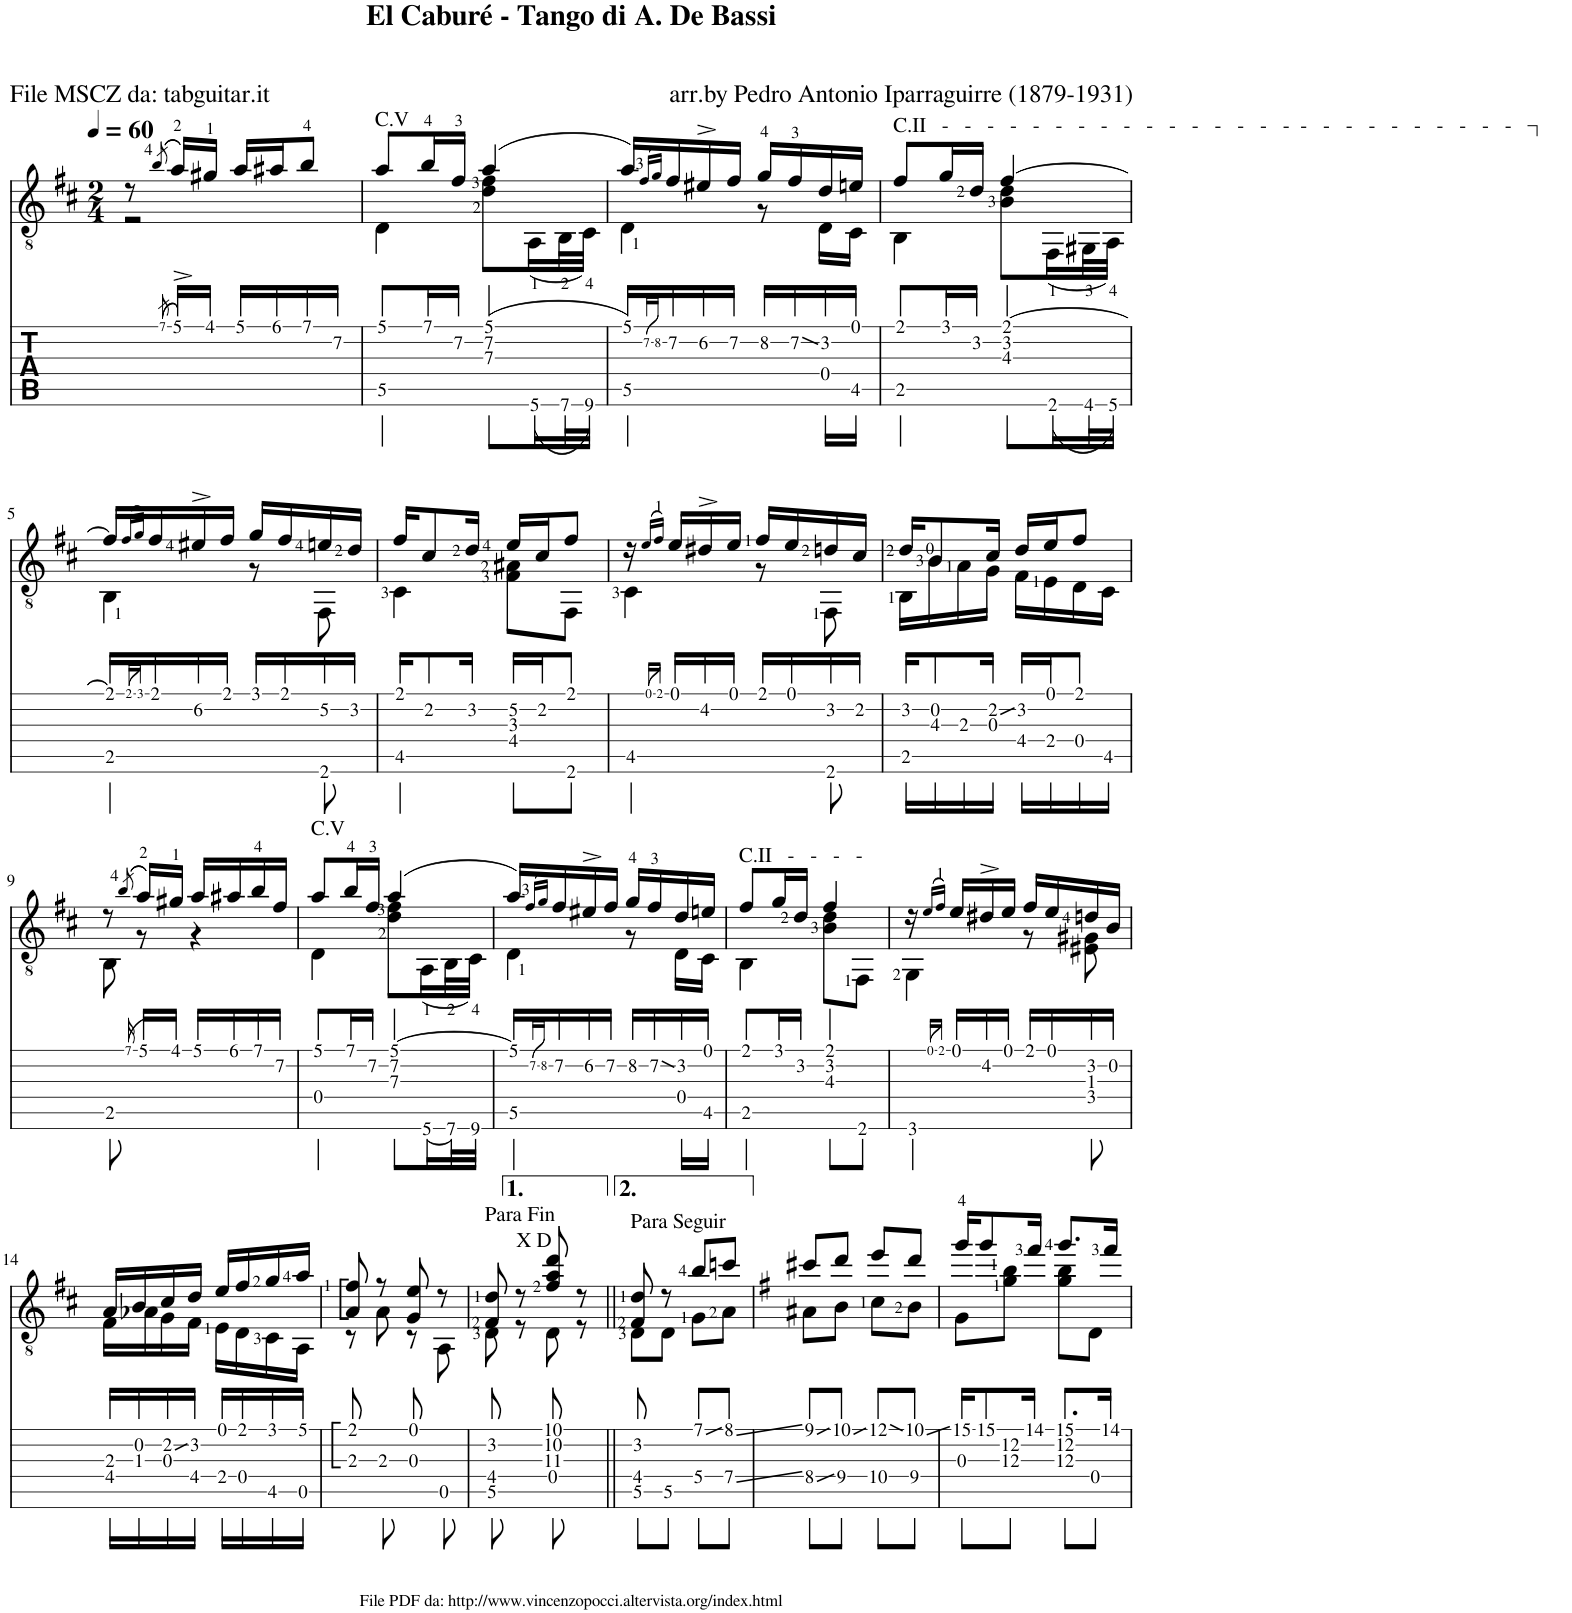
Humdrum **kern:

**kern	**kern
*part2	*part1
*staff2	*staff1
*I"Chitarra classica (Intavolatura)	*I"Guitar
*stria6	*
*	*clefGv2
*k[f#c#]	*k[f#c#]
*M2/4	*M2/4
*MM60	*MM60
=1	=1
*^	*^
8r	2r	8r	2r
((8qb/	.	((8qb/	.
16a^/LL))	.	16a/LL))	.
16g#X/JJ	.	16g#X/JJ	.
16a/LL	.	16a/LL	.
16a#X/	.	16a#X/J	.
16b/	.	8b/J	.
16f#/JJ	.	.	.
=2	=2	=2	=2
!	!	!LO:TX:a:t=C.V	!
8a/L	4D\	8a/L	4D\
16b/L	.	16b/L	.
16f#/JJ	.	16f#/JJ	.
(4a/	8d\ 8f#\L	(4a/	8d\ 8f#\L
.	(16AA\L	.	(16AA\L
.	32BB\L	.	32BB\L
.	32C#\JJJ)	.	32C#\JJJ)
=3	=3	=3	=3
16a/LL)	4D\	16a/LL)	4D\
(16qf#/LL	.	(16qf#/LL	.
16qg/JJ)	.	16qg/JJ)	.
16f#/	.	16f#/	.
16e#X/	.	16e#X^/	.
16f#/JJ	.	16f#/JJ	.
16g/LL	8r	16g/LL	8r
16f#/	.	16f#/	.
16d/	16D\LL	16d/	16D\LL
16en/JJ	16C#\JJ	16en/JJ	16C#\JJ
=4	=4	=4	=4
!	!	!LO:TX:a:t=C.II   -   -   -   -   -   -   -   -   -   -   -   -   -   -   -   -  -   -   -   -   -   -   -   -   -   -   ┐	!
8f#/L	4BB\	8f#/L	4BB\
16g/L	.	16g/L	.
16d/JJ	.	16d/JJ	.
[4f#/	8B\ 8d\L	[4f#/	8B\ 8d\L
.	(16FF#\L	.	(16FF#\L
.	32GG#X\L	.	32GG#X\L
.	32AA\JJJ)	.	32AA\JJJ)
!!LO:LB:g=z	!!
=5	=5	=5	=5
16f#/LL]	4BB\	16f#/LL]	4BB\
(16qf#/LL	.	(16qf#/LL	.
16qg/JJ)	.	16qg/JJ)	.
16f#/	.	16f#/	.
16e#X/	.	16e#X^/	.
16f#/JJ	.	16f#/JJ	.
16g/LL	8r	16g/LL	8r
16f#/	.	16f#/	.
16en/	8FF#\	16en/	8FF#\
16d/JJ	.	16d/JJ	.
=6	=6	=6	=6
16f#/KL	4C#\	16f#/KL	4C#\
8c#/	.	8c#/	.
16d/Jk	.	16d/Jk	.
16e/LL	8F#\ 8A#X\L	16e/LL	8F#\ 8A#X\L
16c#/J	.	16c#/J	.
8f#/J	8FF#\J	8f#/J	8FF#\J
=7	=7	=7	=7
16r	4C#\	16r	4C#\
(16qe/LL	.	(16qe/LL	.
16qf#/JJ)	.	16qf#/JJ)	.
16e/LL	.	16e/LL	.
16d#X/	.	16d#X^/	.
16e/JJ	.	16e/JJ	.
16f#/LL	8r	16f#/LL	8r
16e/	.	16e/	.
16dn/	8FF#\	16dn/	8FF#\
16c#/JJ	.	16c#/JJ	.
=8	=8	=8	=8
16d/KL	16BB\LL	16d/KL	16BB\LL
8B/	16B\	8B/	16B\
.	16A\	.	16A\
16c#/Jk	16G\JJ	16c#/Jk	16G\JJ
16d/LL	16F#\LL	16d/LL	16F#\LL
16e/J	16E\	16e/J	16E\
8f#/J	16D\	8f#/J	16D\
.	16C#\JJ	.	16C#\JJ
!!LO:LB:g=z	!!
=9	=9	=9	=9
8r	8BB\	8r	8BB\
(16qb/	.	((8qb/	.
16a/LL)	8r	16a/LL))	8r
16g#X/JJ	.	16g#X/JJ	.
16a/LL	4r	16a/LL	4r
16a#X/	.	16a#X/	.
16b/	.	16b/	.
16f#/JJ	.	16f#/JJ	.
=10	=10	=10	=10
!	!	!LO:TX:a:t=C.V	!
8a/L	4D\	8a/L	4D\
16b/L	.	16b/L	.
16f#/JJ	.	16f#/JJ	.
[4a/	8d\ 8f#\L	(4a/	8d\ 8f#\L
.	(16AA\L	.	(16AA\L
.	32BB\L)	.	32BB\L
.	32C#\JJJ	.	32C#\JJJ)
=11	=11	=11	=11
16a/LL]	4D\	16a/LL)	4D\
(16qf#/LL	.	(16qf#/LL	.
16qg/JJ)	.	16qg/JJ)	.
16f#/	.	16f#/	.
16e#X/	.	16e#X^/	.
16f#/JJ	.	16f#/JJ	.
16g/LL	8r	16g/LL	8r
16f#/	.	16f#/	.
16d/	16D\LL	16d/	16D\LL
16en/JJ	16C#\JJ	16en/JJ	16C#\JJ
=12	=12	=12	=12
!	!	!LO:TX:a:t=C.II   -   -   -   -	!
8f#/L	4BB\	8f#/L	4BB\
16g/L	.	16g/L	.
16d/JJ	.	16d/JJ	.
4f#/	8B\ 8d\L	4f#/	8B\ 8d\L
.	8FF#\J	.	8FF#\J
=13	=13	=13	=13
16r	4GG\	16r	4GG\
(16qe/LL	.	(16qe/LL	.
16qf#/JJ)	.	16qf#/JJ)	.
16e/LL	.	16e/LL	.
16d#X/	.	16d#X^/	.
16e/JJ	.	16e/JJ	.
16f#/LL	8r	16f#/LL	8r
16e/	.	16e/	.
16dn/	8E#X\ 8G#X\	16dn/	8E#X\ 8G#X\
16B/JJ	.	16B/JJ	.
!!LO:LB:g=z	!!
=14	=14	=14	=14
16A/LL	16F#\LL	16A/LL	16F#\LL
16B/	16A-\	16B/	16A-X\
16c#/	16G\	16c#/	16G\
16d/JJ	16F#\JJ	16d/JJ	16F#\JJ
16e/LL	16E\LL	16e/LL	16E\LL
16f#/	16D\	16f#/	16D\
16g/	16C#\	16g/	16C#\
16a/JJ	16AA\JJ	16a/JJ	16AA\JJ
=15	=15	=15	=15
8A/ 8f#/	8r	8A/ 8f#/	8r
8r	8A\	8r	8A\
8G/ 8e/	8r	8G/ 8e/	8r
8r	8AA\	8r	8AA\
=16	=16	=16	=16
!	!	!LO:TX:a:t=Para Fin	!
8F#/ 8d/	8D\	8F#/ 8d/	8D\
8r	8r	8r	8r
!	!	!LO:TX:a:t=X D	!
8f#/ 8a/ 8dd/	8D\	8f#/ 8a/ 8dd/	8D\
8r	8r	8r	8r
=17||	=17||	=17||	=17||
!	!	!LO:TX:a:t=Para Seguir	!
8F#/ 8d/	8D\L	8F#/ 8d/	8D\L
8r	8D\J	8r	8D\J
8b/L	8G\L	8b/L	8G\L
8ccn/J	8A\J	8ccn/J	8A\J
=18	=18	=18	=18
*k[f#]	*	*k[f#]	*
8cc#X/L	8A#X\L	8cc#X/L	8A#X\L
8dd/J	8B\J	8dd/J	8B\J
8ee/L	8c\L	8ee/L	8c\L
8dd/J	8B\J	8dd/J	8B\J
=19	=19	=19	=19
16gg/KL	8G\L	16gg/KL	8G\L
8gg/	.	8gg/	.
.	8g\ 8b\J	.	8g\ 8b\J
16ff#/Jk	.	16ff#/Jk	.
8.gg/L	8g\ 8b\L	8.gg/L	8g\ 8b\L
.	8D\J	.	8D\J
16ff#/Jk	.	16ff#/Jk	.
*v	*v	*	*
*	*v	*v
=	=
*-	*-
